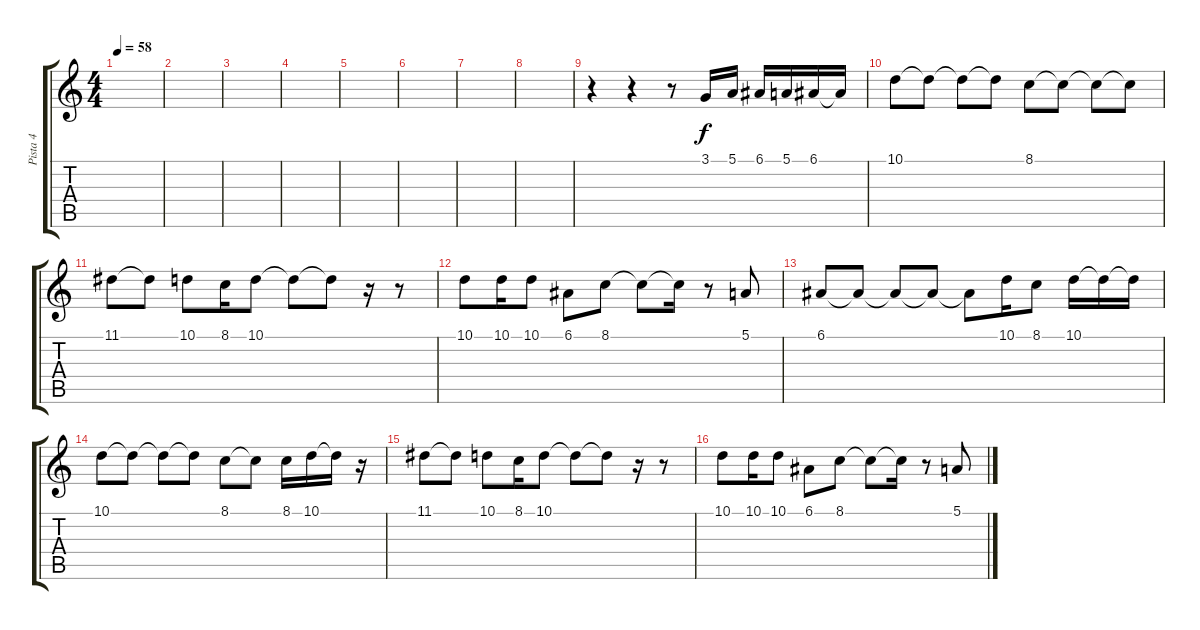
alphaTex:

\track ("Pista 4" "Pista 4") {instrument flute}
\staff {score tabs}
\tuning (E4 B3 G3 D3 A2 E2) {hide}
\ts (4 4)
\tempo 58
\clef g2
\ks c
|
|
|
|
|
|
|
|
r.4{instrument flute} r.4 r.8 3.1.16 5.1.16 6.1.16 5.1.16 6.1.16 6.1{t}.16 |
10.1.8 10.1{t}.8 10.1{t}.8 10.1{t}.8 8.1.8 8.1{t}.8 8.1{t}.8 8.1{t}.8 |
11.1.8 11.1{t}.8 10.1.8 8.1.16 10.1.8 10.1{t}.8 10.1{t}.8 r.16 r.8 |
10.1.8 10.1.16 10.1.8 6.1.8 8.1.8 8.1{t}.8 8.1{t}.16 r.8 5.1.8 |
6.1.8 6.1{t}.8 6.1{t}.8 6.1{t}.8 6.1{t}.8 10.1.16 8.1.8 10.1.16 10.1{t}.16 10.1{t}.16 |
10.1.8 10.1{t}.8 10.1{t}.8 10.1{t}.8 8.1.8 8.1{t}.8 8.1.16 10.1.16 10.1{t}.16 r.16 |
11.1.8 11.1{t}.8 10.1.8 8.1.16 10.1.8 10.1{t}.8 10.1{t}.8 r.16 r.8 |
10.1.8 10.1.16 10.1.8 6.1.8 8.1.8 8.1{t}.8 8.1{t}.16 r.8 5.1.8
